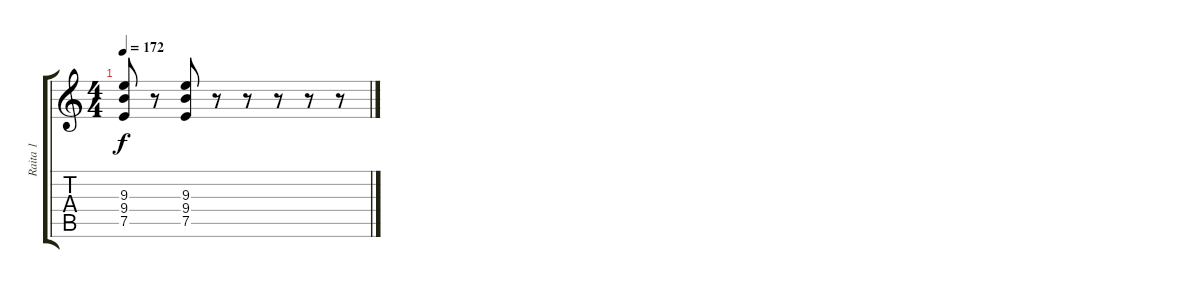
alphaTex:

\track ("Raita 1" "Raita 1") {instrument distortionguitar}
\staff {score tabs}
\tuning (E4 B3 G3 D3 A2 E2) {hide}
\ts (4 4)
\tempo 172
\clef g2
\ks c
(9.3 9.4 7.5).8{dy f} r.8 (9.3 9.4 7.5).8 r.8 r.8 r.8 r.8 r.8
